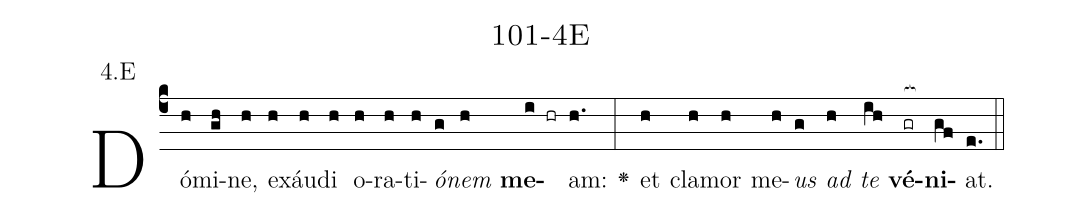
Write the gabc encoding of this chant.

name: 101-4E;
annotation: 4.E;
%%
(c4)Dó(h)mi(gh)ne,(h) ex(h)áu(h)di(h) o(h)ra(h)ti(h)<i>ó</i>(g)<i>nem</i>(h) <b>me</b>(i hr)am:(h.) <v>\greheightstar</v>(:) et(h) cla(h)mor(h) me(h)<i>us</i>(g) <i>ad</i>(h) <i>te</i>(ih) <b>vé</b>(gr[ocb:1{])<b>ni</b>(gf[ocb:0}])at.(e.) (::)


%E(h) u(g) o(h) u(ih) a(gf) e.(e.) (::)
